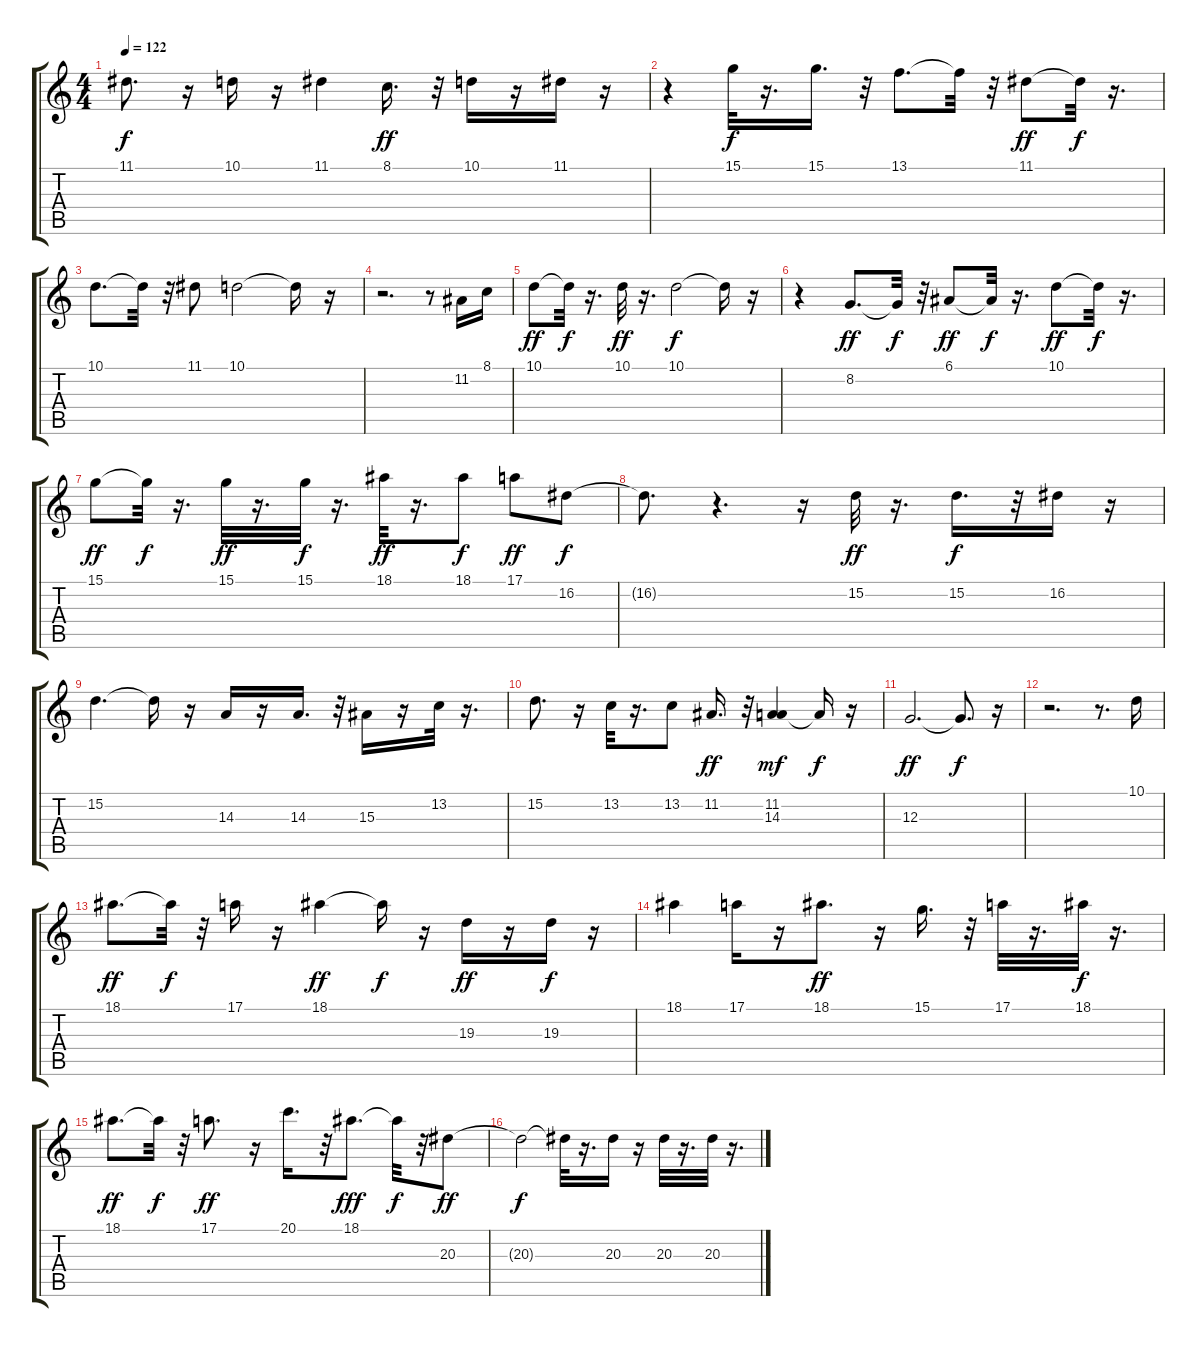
\track "" {instrument flute}
\staff {score tabs}
\tuning (E4 B3 G3 D3 A2 E2) {hide}
\ts (4 4)
\tempo 122
\clef g2
\ks c
11.1.8{d dy f} r.16 10.1.16 r.16 11.1.4 8.1.16{d dy ff} r.32 10.1.16 r.16 11.1.16 r.16 |
r.4 15.1.32{dy f} r.16{d} 15.1.16{d} r.32 13.1.8{d} 13.1{t}.32 r.32 11.1.8{dy ff} 11.1{t}.32{dy f} r.16{d} |
10.1.8{d} 10.1{t}.32 r.32 11.1.8 10.1.2 10.1{t}.16 r.16 |
r.2{d} r.8 11.2.16 8.1.16 |
10.1.8{dy ff} 10.1{t}.32{dy f} r.16{d} 10.1.32{dy ff} r.16{d} 10.1.2{dy f} 10.1{t}.16 r.16 |
r.4 8.2.8{d dy ff} 8.2{t}.32{dy f} r.32 6.1.8{dy ff} 6.1{t}.32{dy f} r.16{d} 10.1.8{dy ff} 10.1{t}.32{dy f} r.16{d} |
15.1.8{dy ff} 15.1{t}.32{dy f} r.16{d} 15.1.32{dy ff} r.16{d} 15.1.32{dy f} r.16{d} 18.1.32{dy ff} r.16{d} 18.1.8{dy f} 17.1.8{dy ff} 16.2.8{dy f} |
16.2{t}.8{d} r.4{d} r.16 15.2.32{dy ff} r.16{d} 15.2.16{d dy f} r.32 16.2.16 r.16 |
15.2.4{d} 15.2{t}.16 r.16 14.3.16 r.16 14.3.16{d} r.32 15.3.16 r.16 13.2.32 r.16{d} |
15.2.8{d} r.16 13.2.32 r.16{d} 13.2.8 11.2.16{d dy ff} r.32 (11.2 14.3).4{dy mf} 14.3{t}.16{dy f} r.16 |
12.3.2{d dy ff} 12.3{t}.8{d dy f} r.16 |
r.2{d} r.8{d} 10.1.16 |
18.1.8{d dy ff} 18.1{t}.32{dy f} r.32 17.1.16 r.16 18.1.4{dy ff} 18.1{t}.16{dy f} r.16 19.3.16{dy ff} r.16 19.3.16{dy f} r.16 |
18.1.4 17.1.16 r.16 18.1.8{d dy ff} r.16 15.1.16{d} r.32 17.1.32 r.16{d} 18.1.32{dy f} r.16{d} |
18.1.8{d dy ff} 18.1{t}.32{dy f} r.32 17.1.8{d dy ff} r.16 20.1.16{d} r.32 18.1.8{d dy fff} 18.1{t}.32{dy f} r.32 20.3.8{dy ff} |
20.3{t}.2{dy f} 20.3{t}.32 r.16{d} 20.3.16 r.16 20.3.32 r.16{d} 20.3.32 r.16{d}
